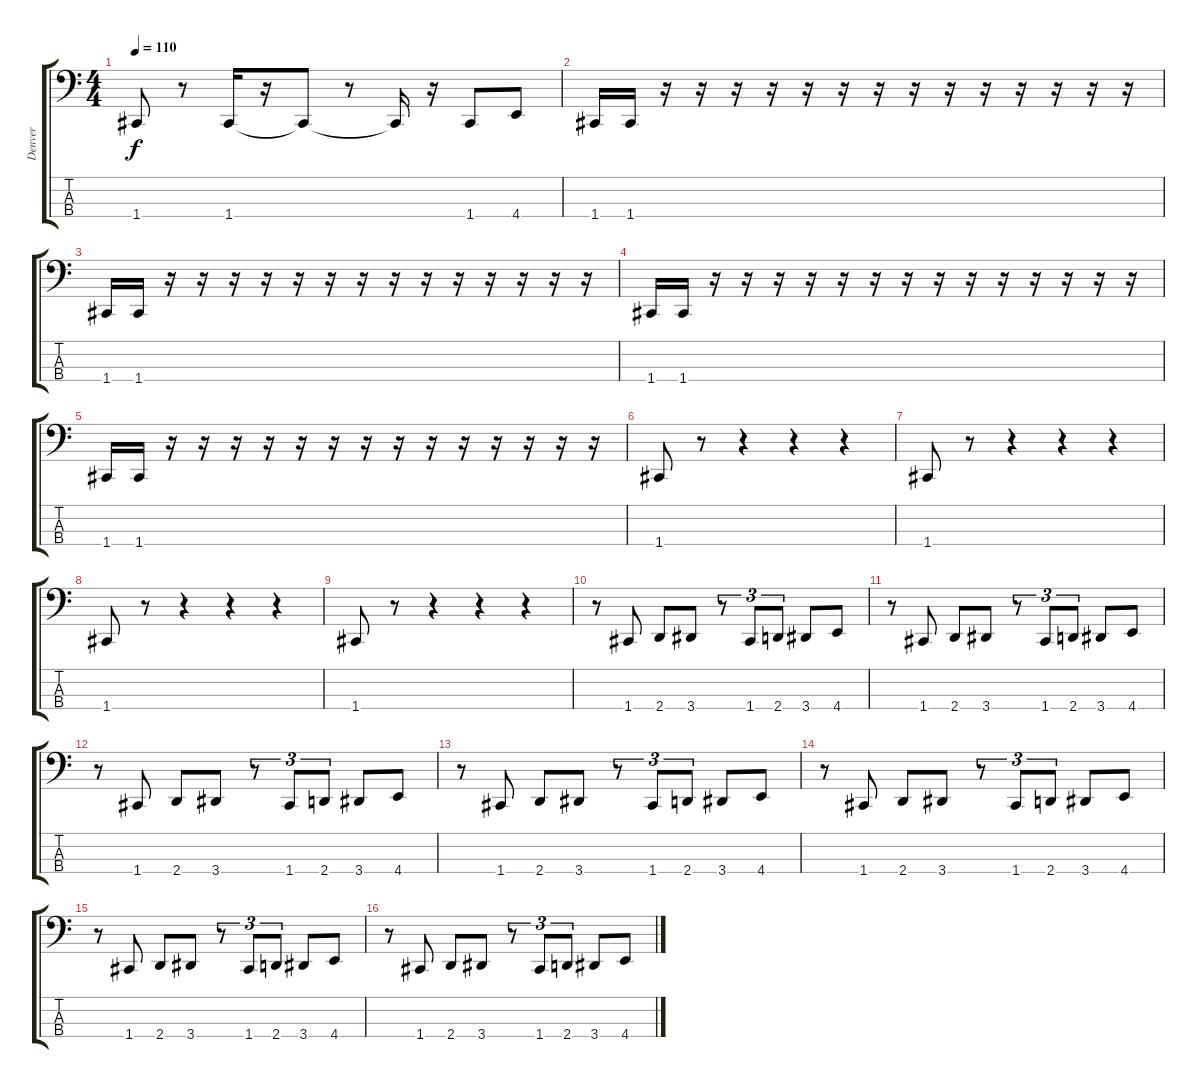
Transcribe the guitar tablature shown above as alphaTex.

\track ("Denver" "Denver") {instrument electricbasspick}
\staff {score tabs}
\tuning (F2 C2 G1 C1) {hide}
\ts (4 4)
\tempo 110
\clef f4
\ks c
1.4.8{dy f} r.8 1.4.16 r.16 1.4{t}.8 r.8 1.4{t}.16 r.16 1.4.8 4.4.8 |
1.4.16 1.4.16 r.16 r.16 r.16 r.16 r.16 r.16 r.16 r.16 r.16 r.16 r.16 r.16 r.16 r.16 |
1.4.16 1.4.16 r.16 r.16 r.16 r.16 r.16 r.16 r.16 r.16 r.16 r.16 r.16 r.16 r.16 r.16 |
1.4.16 1.4.16 r.16 r.16 r.16 r.16 r.16 r.16 r.16 r.16 r.16 r.16 r.16 r.16 r.16 r.16 |
1.4.16 1.4.16 r.16 r.16 r.16 r.16 r.16 r.16 r.16 r.16 r.16 r.16 r.16 r.16 r.16 r.16 |
1.4.8 r.8 r.4 r.4 r.4 |
1.4.8 r.8 r.4 r.4 r.4 |
1.4.8 r.8 r.4 r.4 r.4 |
1.4.8 r.8 r.4 r.4 r.4 |
r.8 1.4.8 2.4.8 3.4.8 r.8{tu (3 2)} 1.4.8{tu (3 2)} 2.4.8{tu (3 2)} 3.4.8 4.4.8 |
r.8 1.4.8 2.4.8 3.4.8 r.8{tu (3 2)} 1.4.8{tu (3 2)} 2.4.8{tu (3 2)} 3.4.8 4.4.8 |
r.8 1.4.8 2.4.8 3.4.8 r.8{tu (3 2)} 1.4.8{tu (3 2)} 2.4.8{tu (3 2)} 3.4.8 4.4.8 |
r.8 1.4.8 2.4.8 3.4.8 r.8{tu (3 2)} 1.4.8{tu (3 2)} 2.4.8{tu (3 2)} 3.4.8 4.4.8 |
r.8 1.4.8 2.4.8 3.4.8 r.8{tu (3 2)} 1.4.8{tu (3 2)} 2.4.8{tu (3 2)} 3.4.8 4.4.8 |
r.8 1.4.8 2.4.8 3.4.8 r.8{tu (3 2)} 1.4.8{tu (3 2)} 2.4.8{tu (3 2)} 3.4.8 4.4.8 |
r.8 1.4.8 2.4.8 3.4.8 r.8{tu (3 2)} 1.4.8{tu (3 2)} 2.4.8{tu (3 2)} 3.4.8 4.4.8
